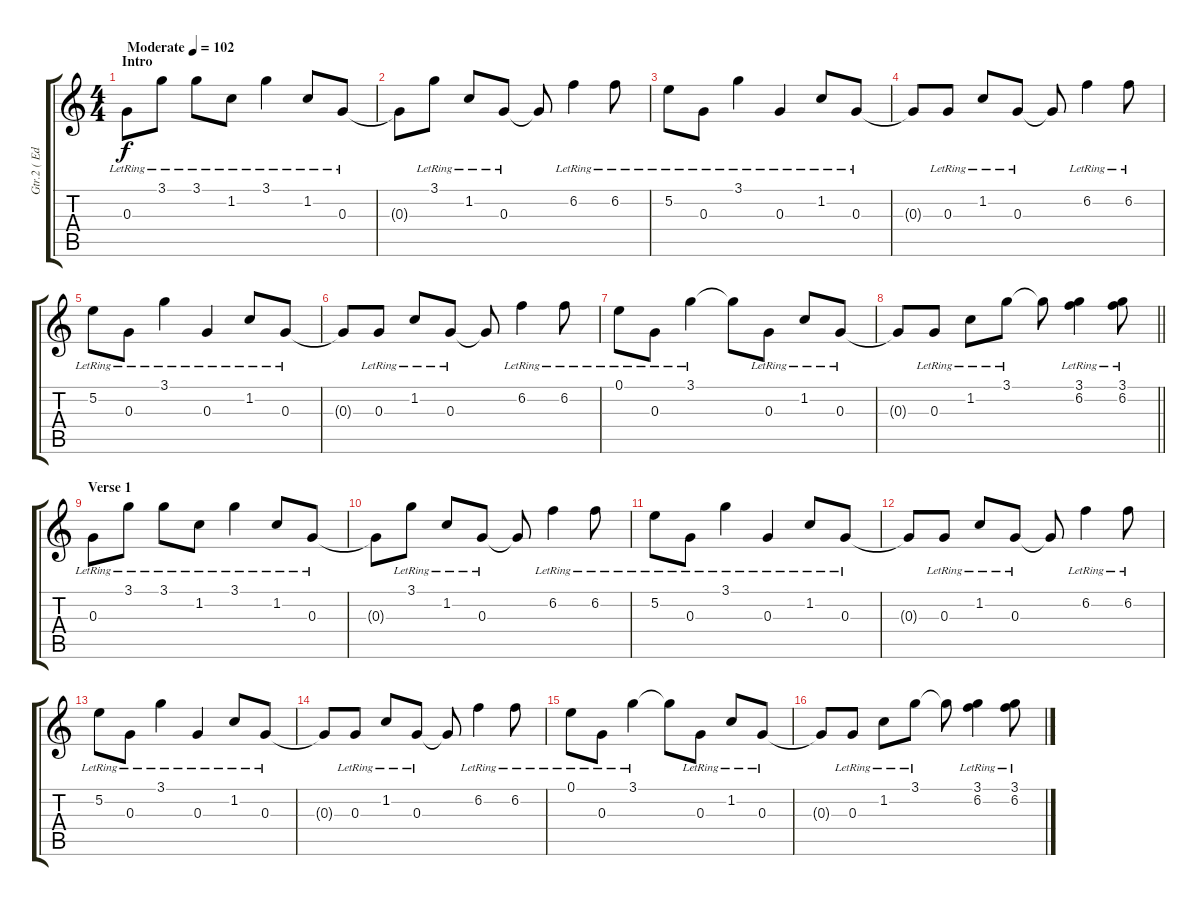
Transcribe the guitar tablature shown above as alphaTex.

\track ("Gtr.2 ( Edward O'Brien )" "Gtr.2 ( Ed") {instrument electricguitarclean}
\staff {score tabs}
\tuning (E4 B3 G3 D3 A2 E2) {hide}
\ts (4 4)
\section ("" "Intro")
\tempo (102 "Moderate")
\clef g2
\ks c
0.3{lr}.8{dy f instrument electricguitarclean} 3.1{lr}.8 3.1{lr}.8 1.2{lr}.8 3.1{lr}.4 1.2{lr}.8 0.3{lr}.8 |
0.3{t}.8 3.1{lr}.8 1.2{lr}.8 0.3{lr}.8 0.3{t}.8 6.2{lr}.4 6.2{lr}.8 |
5.2{lr}.8 0.3{lr}.8 3.1{lr}.4 0.3{lr}.4 1.2{lr}.8 0.3{lr}.8 |
0.3{t}.8 0.3{lr}.8 1.2{lr}.8 0.3{lr}.8 0.3{t}.8 6.2{lr}.4 6.2{lr}.8 |
5.2{lr}.8 0.3{lr}.8 3.1{lr}.4 0.3{lr}.4 1.2{lr}.8 0.3{lr}.8 |
0.3{t}.8 0.3{lr}.8 1.2{lr}.8 0.3{lr}.8 0.3{t}.8 6.2{lr}.4 6.2{lr}.8 |
0.1{lr}.8 0.3{lr}.8 3.1{lr}.4 3.1{t}.8 0.3{lr}.8 1.2{lr}.8 0.3{lr}.8 |
\barLineRight lightlight
0.3{t}.8 0.3{lr}.8 1.2{lr}.8 3.1{lr}.8 3.1{t}.8 (3.1{lr} 6.2{lr}).4 (3.1{lr} 6.2{lr}).8 |
\section ("" "Verse 1")
0.3{lr}.8 3.1{lr}.8 3.1{lr}.8 1.2{lr}.8 3.1{lr}.4 1.2{lr}.8 0.3{lr}.8 |
0.3{t}.8 3.1{lr}.8 1.2{lr}.8 0.3{lr}.8 0.3{t}.8 6.2{lr}.4 6.2{lr}.8 |
5.2{lr}.8 0.3{lr}.8 3.1{lr}.4 0.3{lr}.4 1.2{lr}.8 0.3{lr}.8 |
0.3{t}.8 0.3{lr}.8 1.2{lr}.8 0.3{lr}.8 0.3{t}.8 6.2{lr}.4 6.2{lr}.8 |
5.2{lr}.8 0.3{lr}.8 3.1{lr}.4 0.3{lr}.4 1.2{lr}.8 0.3{lr}.8 |
0.3{t}.8 0.3{lr}.8 1.2{lr}.8 0.3{lr}.8 0.3{t}.8 6.2{lr}.4 6.2{lr}.8 |
0.1{lr}.8 0.3{lr}.8 3.1{lr}.4 3.1{t}.8 0.3{lr}.8 1.2{lr}.8 0.3{lr}.8 |
0.3{t}.8 0.3{lr}.8 1.2{lr}.8 3.1{lr}.8 3.1{t}.8 (3.1{lr} 6.2{lr}).4 (3.1{lr} 6.2{lr}).8
